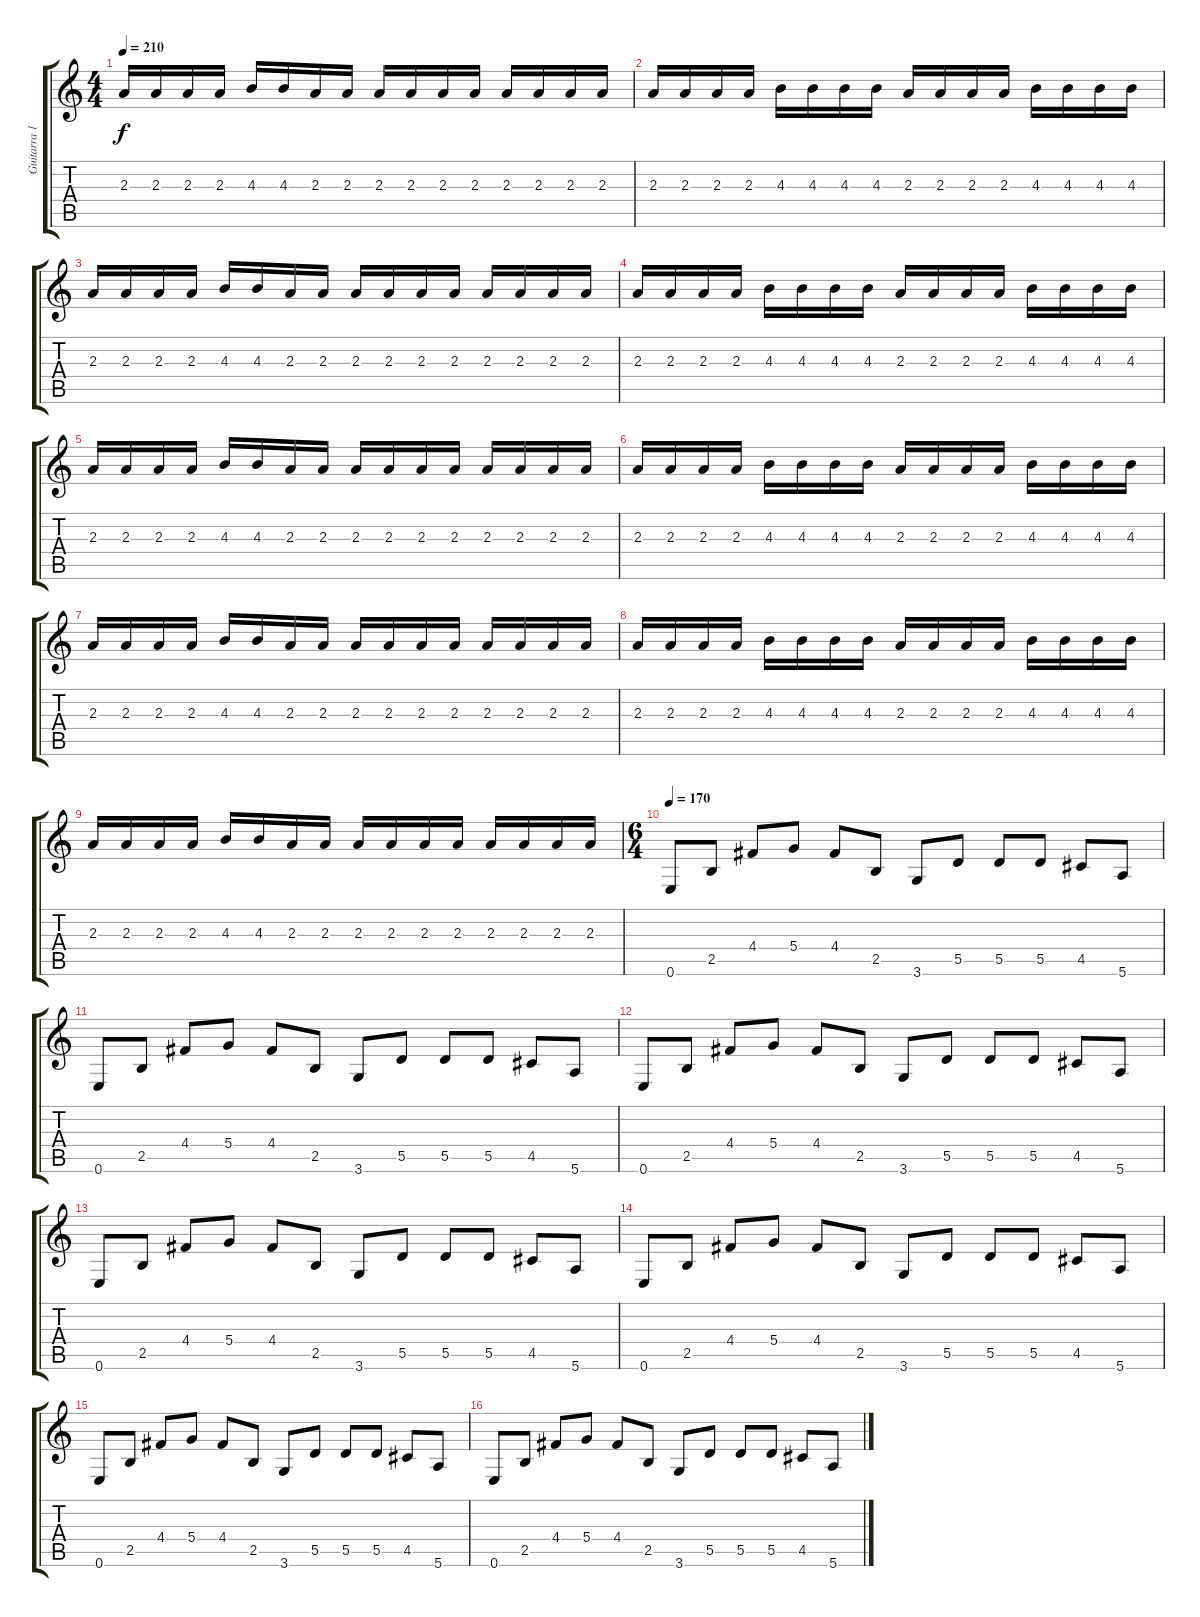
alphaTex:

\track ("Guitarra 1" "Guitarra 1") {instrument distortionguitar}
\staff {score tabs}
\tuning (E4 B3 G3 D3 A2 E2) {hide}
\ts (4 4)
\tempo 210
\clef g2
\ks c
2.3.16{dy f} 2.3.16 2.3.16 2.3.16 4.3.16 4.3.16 2.3.16 2.3.16 2.3.16 2.3.16 2.3.16 2.3.16 2.3.16 2.3.16 2.3.16 2.3.16 |
2.3.16 2.3.16 2.3.16 2.3.16 4.3.16 4.3.16 4.3.16 4.3.16 2.3.16 2.3.16 2.3.16 2.3.16 4.3.16 4.3.16 4.3.16 4.3.16 |
2.3.16 2.3.16 2.3.16 2.3.16 4.3.16 4.3.16 2.3.16 2.3.16 2.3.16 2.3.16 2.3.16 2.3.16 2.3.16 2.3.16 2.3.16 2.3.16 |
2.3.16 2.3.16 2.3.16 2.3.16 4.3.16 4.3.16 4.3.16 4.3.16 2.3.16 2.3.16 2.3.16 2.3.16 4.3.16 4.3.16 4.3.16 4.3.16 |
2.3.16 2.3.16 2.3.16 2.3.16 4.3.16 4.3.16 2.3.16 2.3.16 2.3.16 2.3.16 2.3.16 2.3.16 2.3.16 2.3.16 2.3.16 2.3.16 |
2.3.16 2.3.16 2.3.16 2.3.16 4.3.16 4.3.16 4.3.16 4.3.16 2.3.16 2.3.16 2.3.16 2.3.16 4.3.16 4.3.16 4.3.16 4.3.16 |
2.3.16 2.3.16 2.3.16 2.3.16 4.3.16 4.3.16 2.3.16 2.3.16 2.3.16 2.3.16 2.3.16 2.3.16 2.3.16 2.3.16 2.3.16 2.3.16 |
2.3.16 2.3.16 2.3.16 2.3.16 4.3.16 4.3.16 4.3.16 4.3.16 2.3.16 2.3.16 2.3.16 2.3.16 4.3.16 4.3.16 4.3.16 4.3.16 |
2.3.16 2.3.16 2.3.16 2.3.16 4.3.16 4.3.16 2.3.16 2.3.16 2.3.16 2.3.16 2.3.16 2.3.16 2.3.16 2.3.16 2.3.16 2.3.16 |
\ts (6 4)
\tempo 170
0.6.8 2.5.8 4.4.8 5.4.8 4.4.8 2.5.8 3.6.8 5.5.8 5.5.8 5.5.8 4.5.8 5.6.8 |
0.6.8 2.5.8 4.4.8 5.4.8 4.4.8 2.5.8 3.6.8 5.5.8 5.5.8 5.5.8 4.5.8 5.6.8 |
0.6.8 2.5.8 4.4.8 5.4.8 4.4.8 2.5.8 3.6.8 5.5.8 5.5.8 5.5.8 4.5.8 5.6.8 |
0.6.8 2.5.8 4.4.8 5.4.8 4.4.8 2.5.8 3.6.8 5.5.8 5.5.8 5.5.8 4.5.8 5.6.8 |
0.6.8 2.5.8 4.4.8 5.4.8 4.4.8 2.5.8 3.6.8 5.5.8 5.5.8 5.5.8 4.5.8 5.6.8 |
0.6.8 2.5.8 4.4.8 5.4.8 4.4.8 2.5.8 3.6.8 5.5.8 5.5.8 5.5.8 4.5.8 5.6.8 |
0.6.8 2.5.8 4.4.8 5.4.8 4.4.8 2.5.8 3.6.8 5.5.8 5.5.8 5.5.8 4.5.8 5.6.8
